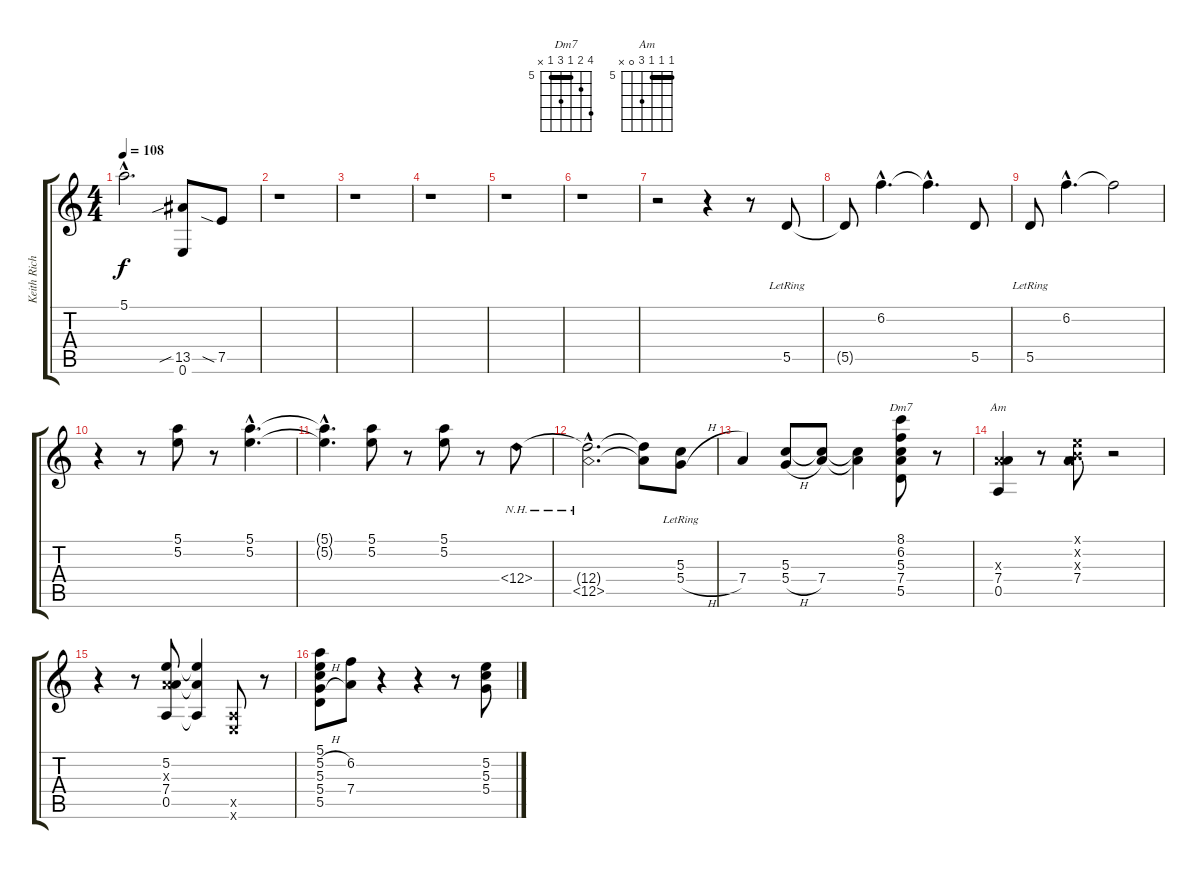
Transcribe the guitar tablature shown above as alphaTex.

\track ("Keith Richards" "Keith Rich") {instrument electricguitarjazz}
\staff {score tabs}
\tuning (E4 B3 G3 D3 A2 E2) {hide}
\chord ("Dm7" 8 6 5 7 5 x) {firstfret 5 barre 5}
\chord ("Am" 5 5 5 7 0 x) {firstfret 5 barre 5}
\ts (4 4)
\tempo 108
\clef g2
\ks c
5.1{hac t}.2{d dy f} (13.5{sib} 0.6).8 7.5{sia}.8 |
r.1 |
r.1 |
r.1 |
r.1 |
r.1 |
r.2 r.4 r.8 5.5{lr}.8 |
5.5{t}.8 6.2{hac}.4{d} 6.2{hac t}.4{d} 5.5.8 |
5.5{lr}.8 6.2{hac}.4{d} 6.2{t}.2 |
r.4 r.8 (5.1 5.2).8 r.8 (5.1{hac} 5.2{hac}).4{d} |
(5.1{hac t} 5.2{hac t}).4{d} (5.1 5.2).8 r.8 (5.1 5.2).8 r.8 12.4{nh}.8 |
(12.4{hac t} 12.5{nh hac}).2{d} (12.4{t} 12.5{t}).8 (5.3{lr} 5.4{h}).8 |
7.4.4 (5.3 5.4{h}).8 (5.3{t} 7.4).8 (5.3{t} 7.4{t}).4 (8.1 6.2 5.3 7.4 5.5).8{ch "Dm7"} r.8 |
(2.3{x} 7.4 0.5).4{ch "Am"} r.8 (0.1{x} 0.2{x} 2.3{x} 7.4).8 r.2 |
r.4 r.8 (5.2 2.3{x} 7.4 0.5).8 (5.2{t} 7.4{t} 0.5{t}).4 (0.5{x} 0.6{x}).8 r.8 |
(5.1 5.2{h} 5.3 5.4{h} 5.5).8 (6.2 7.4).8 r.4 r.4 r.8 (5.2{h} 5.3 5.4{h}).8
